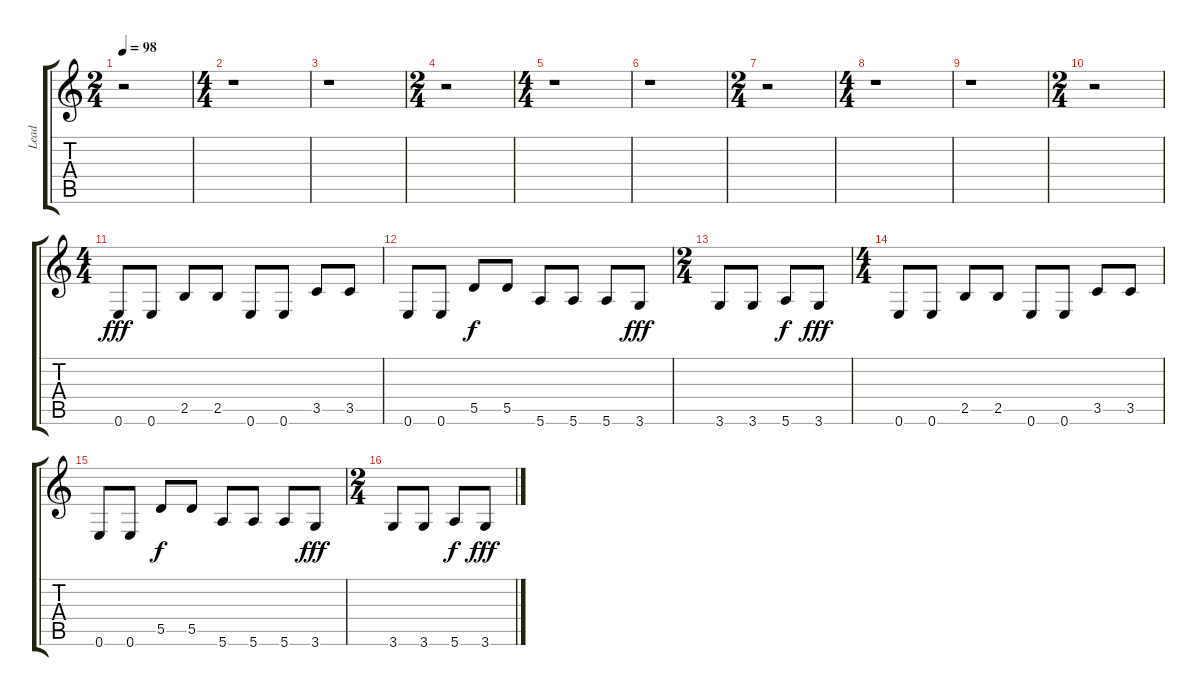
\track ("Lead" "Lead") {instrument overdrivenguitar}
\staff {score tabs}
\tuning (E4 B3 G3 D3 A2 E2) {hide}
\ts (2 4)
\tempo 98
\clef g2
\ks c
r.2{dy f} |
\ts (4 4)
r.1 |
r.1 |
\ts (2 4)
r.2 |
\ts (4 4)
r.1 |
r.1 |
\ts (2 4)
r.2 |
\ts (4 4)
r.1 |
r.1 |
\ts (2 4)
r.2 |
\ts (4 4)
0.6.8{dy fff} 0.6.8 2.5.8 2.5.8 0.6.8 0.6.8 3.5.8 3.5.8 |
0.6.8 0.6.8 5.5.8{dy f} 5.5.8 5.6.8 5.6.8 5.6.8 3.6.8{dy fff} |
\ts (2 4)
3.6.8 3.6.8 5.6.8{dy f} 3.6.8{dy fff} |
\ts (4 4)
0.6.8 0.6.8 2.5.8 2.5.8 0.6.8 0.6.8 3.5.8 3.5.8 |
0.6.8 0.6.8 5.5.8{dy f} 5.5.8 5.6.8 5.6.8 5.6.8 3.6.8{dy fff} |
\ts (2 4)
3.6.8 3.6.8 5.6.8{dy f} 3.6.8{dy fff}
